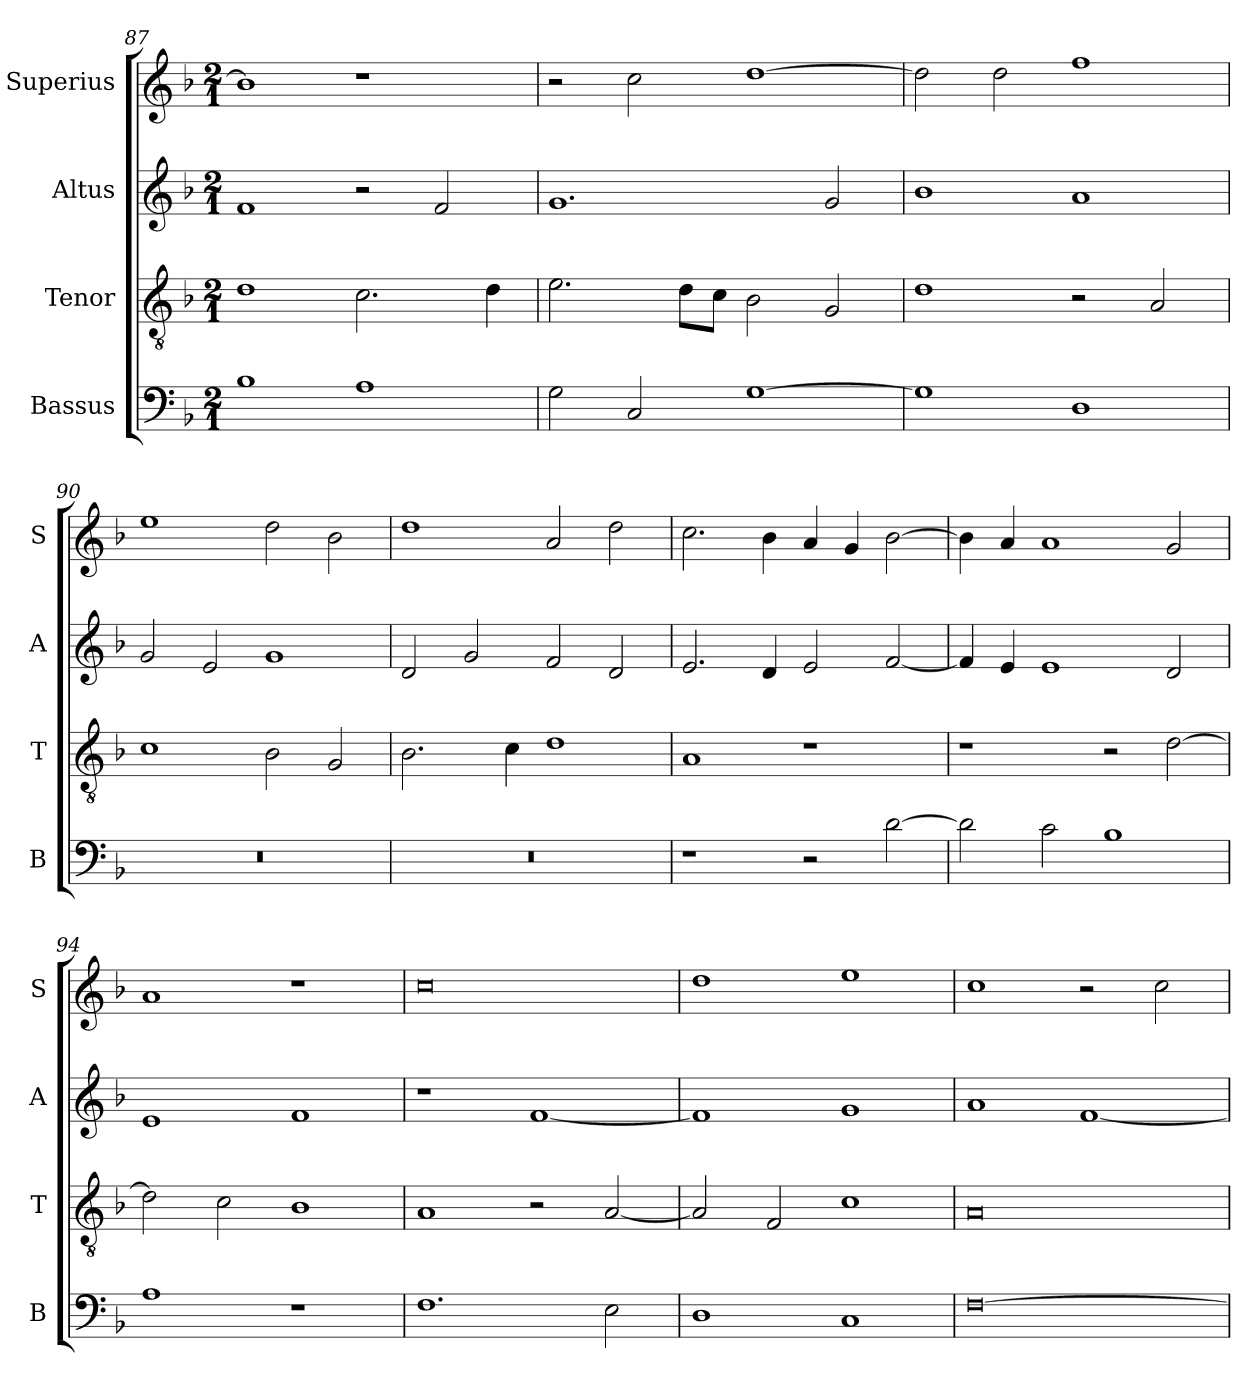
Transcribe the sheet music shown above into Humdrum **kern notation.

**kern	**kern	**kern	**kern
*part4	*part3	*part2	*part1
*staff4	*staff3	*staff2	*staff1
*I"Bassus	*I"Tenor	*I"Altus	*I"Superius
*I'B	*I'T	*I'A	*I'S
*clefF4	*clefGv2	*clefG2	*clefG2
*k[b-]	*k[b-]	*k[b-]	*k[b-]
*F:	*F:	*F:	*F:
*M2/1	*M2/1	*M2/1	*M2/1
=87	=87	=87	=87
1B-	1d	1f	1b-]
1A	2.c	2r	1r
.	.	2f	.
.	4d	.	.
=88	=88	=88	=88
2G	2.e	1.g	2r
2C	.	.	2cc
.	8dL	.	.
.	8cJ	.	.
[1G	2B-	.	[1dd
.	2G	2g	.
=89	=89	=89	=89
1G]	1d	1b-	2dd]
.	.	.	2dd
1D	2r	1a	1ff
.	2A	.	.
=90	=90	=90	=90
0r	1c	2g	1ee
.	.	2e	.
.	2B-	1g	2dd
.	2G	.	2b-
=91	=91	=91	=91
0r	2.B-	2d	1dd
.	.	2g	.
.	4c	.	.
.	1d	2f	2a
.	.	2d	2dd
=92	=92	=92	=92
1r	1A	2.e	2.cc
.	.	4d	4b-
2r	1r	2e	4a
.	.	.	4g
[2d	.	[2f	[2b-
=93	=93	=93	=93
2d]	1r	4f]	4b-]
.	.	4e	4a
2c	.	1e	1a
1B-	2r	.	.
.	[2d	2d	2g
=94	=94	=94	=94
1A	2d]	1e	1a
.	2c	.	.
1r	1B-	1f	1r
=95	=95	=95	=95
1.F	1A	1r	0cc
.	2r	[1f	.
2E	[2A	.	.
=96	=96	=96	=96
1D	2A]	1f]	1dd
.	2F	.	.
1C	1c	1g	1ee
=97	=97	=97	=97
[0F	0A	1a	1cc
.	.	[1f	2r
.	.	.	2cc
=	=	=	=
*-	*-	*-	*-
